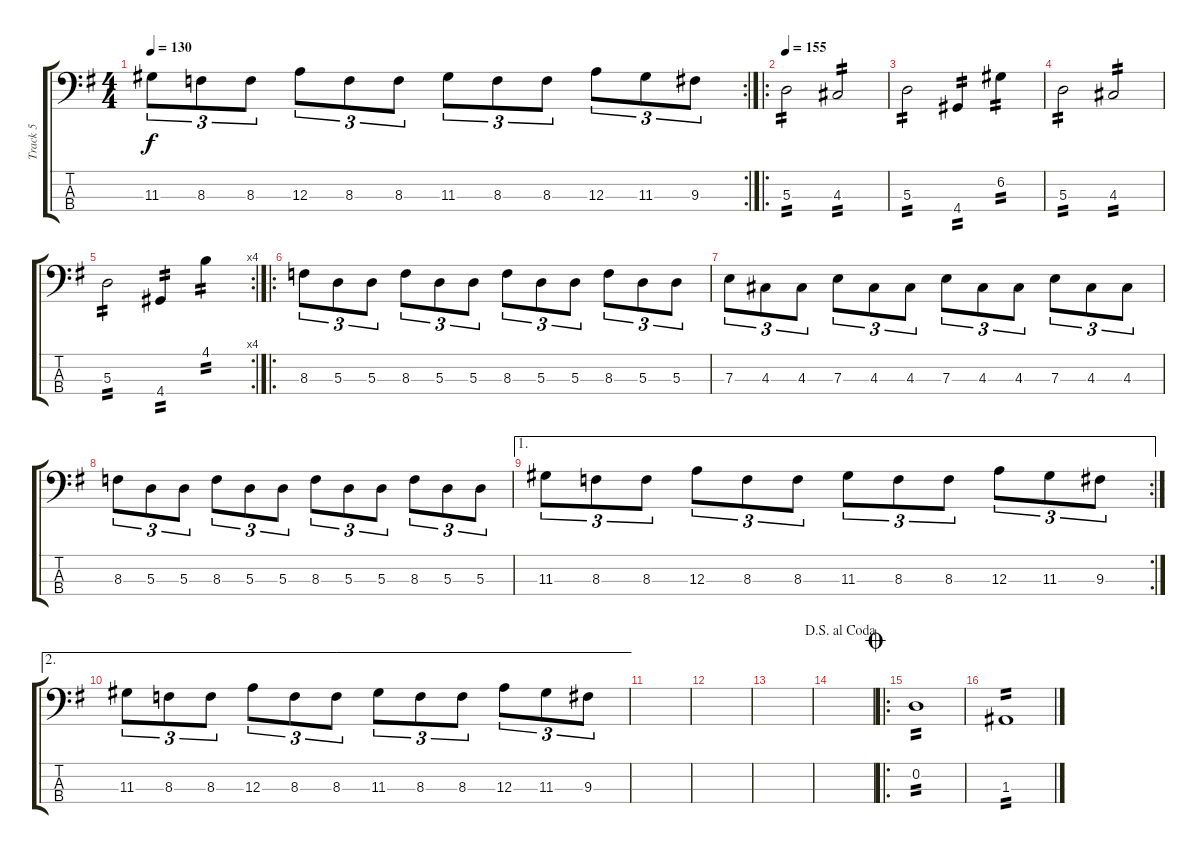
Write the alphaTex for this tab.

\track ("Track 5" "Track 5") {instrument electricbassfinger}
\staff {score tabs}
\tuning (G2 D2 A1 E1) {hide}
\rc 2
\ts (4 4)
\tempo 130
\clef f4
\ks eminor
11.3.8{tu (3 2) dy f} 8.3.8{tu (3 2)} 8.3.8{tu (3 2)} 12.3.8{tu (3 2)} 8.3.8{tu (3 2)} 8.3.8{tu (3 2)} 11.3.8{tu (3 2)} 8.3.8{tu (3 2)} 8.3.8{tu (3 2)} 12.3.8{tu (3 2)} 11.3.8{tu (3 2)} 9.3.8{tu (3 2)} |
\ro
\tempo 155
5.3.2{tp 2} 4.3.2{tp 2} |
5.3.2{tp 2} 4.4.4{tp 2} 6.2.4{tp 2} |
5.3.2{tp 2} 4.3.2{tp 2} |
\rc 4
5.3.2{tp 2} 4.4.4{tp 2} 4.1.4{tp 2} |
\ro
8.3.8{tu (3 2)} 5.3.8{tu (3 2)} 5.3.8{tu (3 2)} 8.3.8{tu (3 2)} 5.3.8{tu (3 2)} 5.3.8{tu (3 2)} 8.3.8{tu (3 2)} 5.3.8{tu (3 2)} 5.3.8{tu (3 2)} 8.3.8{tu (3 2)} 5.3.8{tu (3 2)} 5.3.8{tu (3 2)} |
7.3.8{tu (3 2)} 4.3.8{tu (3 2)} 4.3.8{tu (3 2)} 7.3.8{tu (3 2)} 4.3.8{tu (3 2)} 4.3.8{tu (3 2)} 7.3.8{tu (3 2)} 4.3.8{tu (3 2)} 4.3.8{tu (3 2)} 7.3.8{tu (3 2)} 4.3.8{tu (3 2)} 4.3.8{tu (3 2)} |
8.3.8{tu (3 2)} 5.3.8{tu (3 2)} 5.3.8{tu (3 2)} 8.3.8{tu (3 2)} 5.3.8{tu (3 2)} 5.3.8{tu (3 2)} 8.3.8{tu (3 2)} 5.3.8{tu (3 2)} 5.3.8{tu (3 2)} 8.3.8{tu (3 2)} 5.3.8{tu (3 2)} 5.3.8{tu (3 2)} |
\ae 1
\rc 2
11.3.8{tu (3 2)} 8.3.8{tu (3 2)} 8.3.8{tu (3 2)} 12.3.8{tu (3 2)} 8.3.8{tu (3 2)} 8.3.8{tu (3 2)} 11.3.8{tu (3 2)} 8.3.8{tu (3 2)} 8.3.8{tu (3 2)} 12.3.8{tu (3 2)} 11.3.8{tu (3 2)} 9.3.8{tu (3 2)} |
\ae 2
11.3.8{tu (3 2)} 8.3.8{tu (3 2)} 8.3.8{tu (3 2)} 12.3.8{tu (3 2)} 8.3.8{tu (3 2)} 8.3.8{tu (3 2)} 11.3.8{tu (3 2)} 8.3.8{tu (3 2)} 8.3.8{tu (3 2)} 12.3.8{tu (3 2)} 11.3.8{tu (3 2)} 9.3.8{tu (3 2)} |
|
|
|
\jump dalsegnoalcoda
|
\ro
\jump coda
0.2.1{tp 2} |
1.3.1{tp 2}
